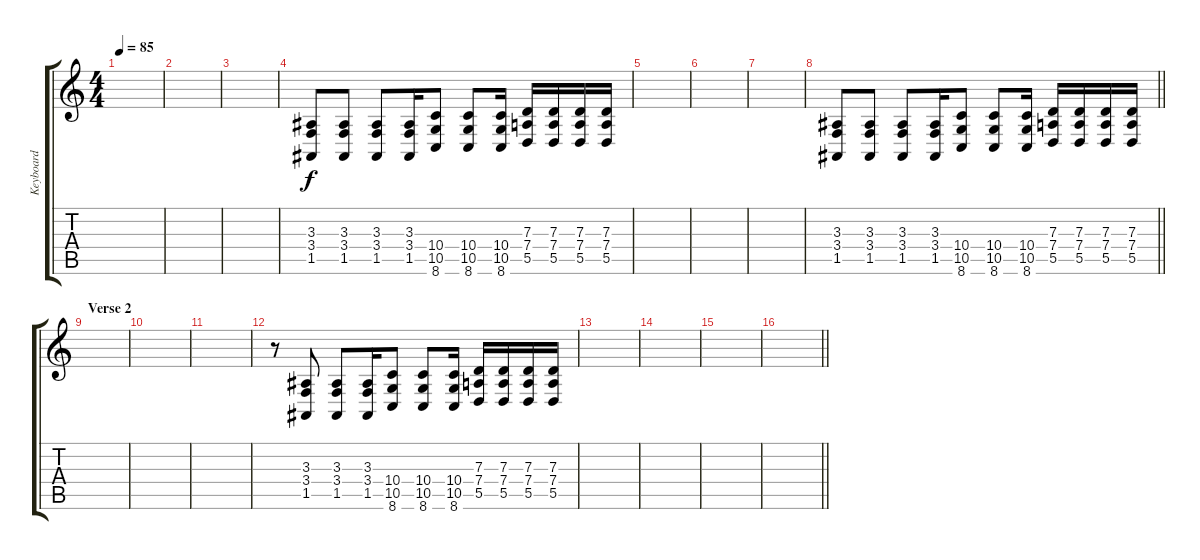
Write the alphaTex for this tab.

\track ("Keyboard" "Keyboard") {instrument acousticgrandpiano}
\staff {score tabs}
\tuning (E4 B3 G3 D3 A2 E2) {hide}
\ts (4 4)
\tempo 85
\clef g2
\ks c
|
|
|
(3.3 3.4 1.5).8 (3.3 3.4 1.5).8 (3.3 3.4 1.5).8 (3.3 3.4 1.5).16 (10.4 10.5 8.6).8 (10.4 10.5 8.6).8 (10.4 10.5 8.6).16 (7.3 7.4 5.5).16 (7.3 7.4 5.5).16 (7.3 7.4 5.5).16 (7.3 7.4 5.5).16 |
|
|
|
\barLineRight lightlight
(3.3 3.4 1.5).8 (3.3 3.4 1.5).8 (3.3 3.4 1.5).8 (3.3 3.4 1.5).16 (10.4 10.5 8.6).8 (10.4 10.5 8.6).8 (10.4 10.5 8.6).16 (7.3 7.4 5.5).16 (7.3 7.4 5.5).16 (7.3 7.4 5.5).16 (7.3 7.4 5.5).16 |
\section ("" "Verse 2")
|
|
|
r.8 (3.3 3.4 1.5).8 (3.3 3.4 1.5).8 (3.3 3.4 1.5).16 (10.4 10.5 8.6).8 (10.4 10.5 8.6).8 (10.4 10.5 8.6).16 (7.3 7.4 5.5).16 (7.3 7.4 5.5).16 (7.3 7.4 5.5).16 (7.3 7.4 5.5).16 |
|
|
|
\barLineRight lightlight
